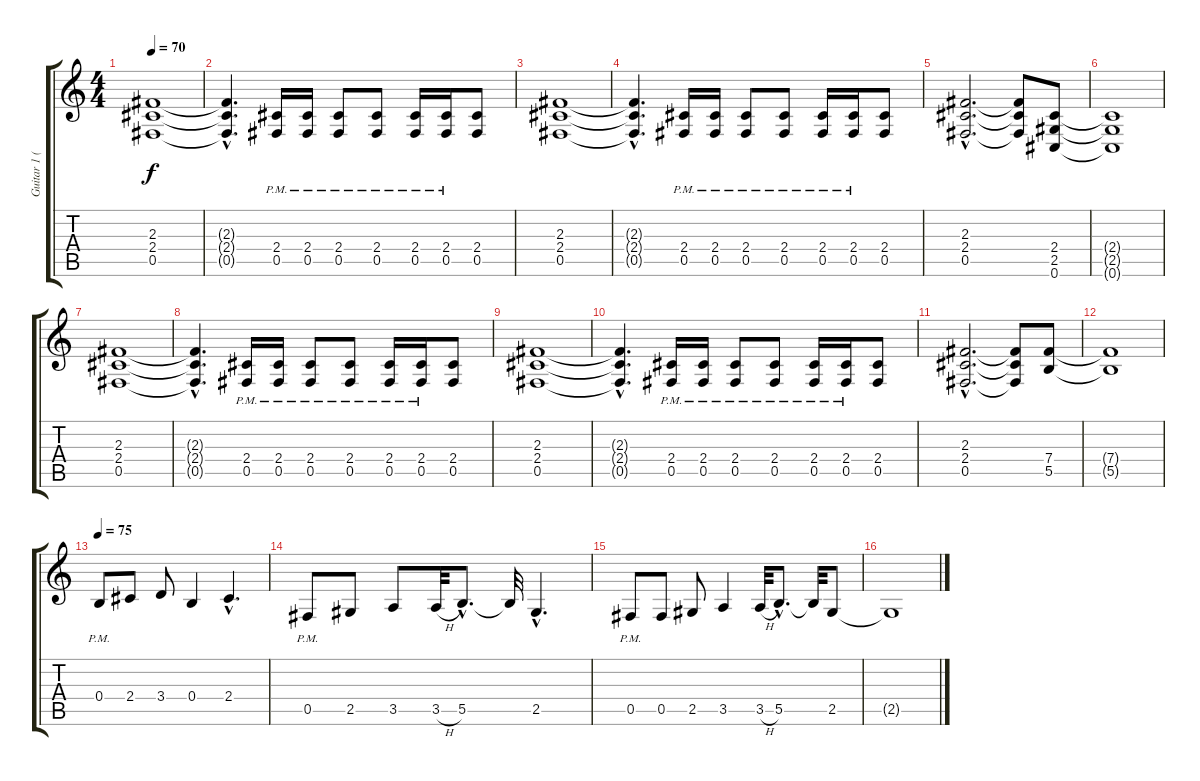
\track ("Guitar 1 (Distortion)" "Guitar 1 (") {instrument distortionguitar}
\staff {score tabs}
\tuning (Db4 Ab3 E3 B2 Gb2 Db2) {hide}
\ts (4 4)
\tempo 70
\clef g2
\ks c
(2.3 2.4 0.5).1{dy f instrument distortionguitar} |
(2.3{hac t} 2.4{hac t} 0.5{hac t}).4{d} (2.4{pm} 0.5{pm}).16 (2.4{pm} 0.5{pm}).16 (2.4{pm} 0.5{pm}).8 (2.4{pm} 0.5{pm}).8 (2.4{pm} 0.5{pm}).16 (2.4{pm} 0.5{pm}).16 (2.4 0.5).8 |
(2.3 2.4 0.5).1 |
(2.3{hac t} 2.4{hac t} 0.5{hac t}).4{d} (2.4{pm} 0.5{pm}).16 (2.4{pm} 0.5{pm}).16 (2.4{pm} 0.5{pm}).8 (2.4{pm} 0.5{pm}).8 (2.4{pm} 0.5{pm}).16 (2.4{pm} 0.5{pm}).16 (2.4 0.5).8 |
(2.3{hac} 2.4{hac} 0.5{hac}).2{d} (2.3{t} 2.4{t} 0.5{t}).8 (2.4 2.5 0.6).8 |
(2.4{t} 2.5{t} 0.6{t}).1 |
(2.3 2.4 0.5).1 |
(2.3{hac t} 2.4{hac t} 0.5{hac t}).4{d} (2.4{pm} 0.5{pm}).16 (2.4{pm} 0.5{pm}).16 (2.4{pm} 0.5{pm}).8 (2.4{pm} 0.5{pm}).8 (2.4{pm} 0.5{pm}).16 (2.4{pm} 0.5{pm}).16 (2.4 0.5).8 |
(2.3 2.4 0.5).1 |
(2.3{hac t} 2.4{hac t} 0.5{hac t}).4{d} (2.4{pm} 0.5{pm}).16 (2.4{pm} 0.5{pm}).16 (2.4{pm} 0.5{pm}).8 (2.4{pm} 0.5{pm}).8 (2.4{pm} 0.5{pm}).16 (2.4{pm} 0.5{pm}).16 (2.4 0.5).8 |
(2.3{hac} 2.4{hac} 0.5{hac}).2{d} (2.3{t} 2.4{t} 0.5{t}).8 (7.4 5.5).8 |
(7.4{t} 5.5{t}).1 |
\tempo 75
0.4{pm}.8 2.4.8 3.4.8 0.4.4 2.4{hac}.4{d} |
0.5{pm}.8 2.5.8 3.5.8 3.5{h}.32 5.5{hac}.8{d} 5.5{t}.32 2.5{hac}.4{d} |
0.5{pm}.8 0.5.8 2.5.8 3.5.4 3.5{h}.32 5.5{hac}.8{d} 5.5{t}.32 2.5.8 |
2.5{t}.1
